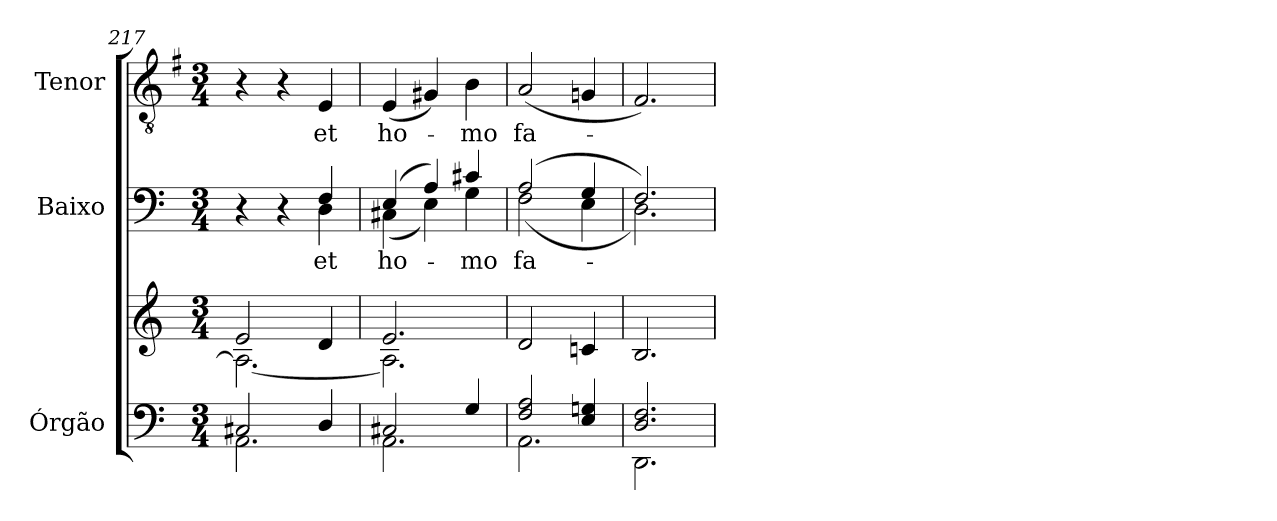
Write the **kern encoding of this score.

**kern	**kern	**kern	**text	**kern	**text
*part3	*part3	*part2	*part2	*part1	*part1
*staff4	*staff3	*staff2	*staff2	*staff1	*staff1
*I"Órgão	*	*I"Baixo	*	*I"Tenor	*
*I'Órg.	*	*	*	*I'Tr.	*
*clefF4	*clefG2	*clefF4	*	*clefGv2	*
*	*	*	*	*ITrd4c7	*
*k[]	*k[]	*k[]	*	*k[]	*
*C:	*C:	*C:	*	*C:	*
*M3/4	*M3/4	*M3/4	*	*M3/4	*
=217	=217	=217	=217	=217	=217
*^	*^	*^	*	*	*
2C#Xi/	2.AAi\	2ei/	2.Ai\_<	4r	2ryy	.	4r	.
.	.	.	.	4r	.	.	4r	.
!	!	!	!	!	!	!LO:LY:b:color=#000000	!	!
!	!	!	!	!	!	!	!	!LO:LY:b:color=#000000
4Di/	.	4di/	.	4Fi/	4Di\	et	4AAi/	et
!!LO:PB:g=z
=218	=218	=218	=218	=218	=218	=218	=218	=218
!	!	!	!	!	!	!LO:LY:b:color=#000000	!	!
!	!	!	!	!	!	!	!	!LO:LY:b:color=#000000
2C#Xi/	2.AAi\	2.ei/	2.Ai\]	(4Ei/	(4C#Xi\	ho-	(4AAi/	ho-
.	.	.	.	4Ai/)	4Ei\)	.	4C#Xi/)	.
!	!	!	!	!	!	!LO:LY:b:color=#000000	!	!
!	!	!	!	!	!	!	!	!LO:LY:b:color=#000000
4Gi/	.	.	.	4c#Xi/	4Gi\	-mo	4Ei\	-mo
*	*	*v	*v	*	*	*	*	*
=219	=219	=219	=219	=219	=219	=219	=219
!	!	!	!	!	!LO:LY:b:color=#000000	!	!
!	!	!	!	!	!	!	!LO:LY:b:color=#000000
2Fi/ 2Ai	2.AAi\	2di/	(2Ai/	(2Fi\	fa-	(2Di/	fa-
4Ei/ 4Gni	.	4cni/	4Gi/	4Ei\	.	4Cni/	.
=220	=220	=220	=220	=220	=220	=220	=220
2.Di/ 2.Fi	2.DDi\	2.Bi/	2.Fi/)	2.Di\)	.	2.BBi/)	.
*v	*v	*	*v	*v	*	*	*
=	=	=	=	=	=
*-	*-	*-	*-	*-	*-
